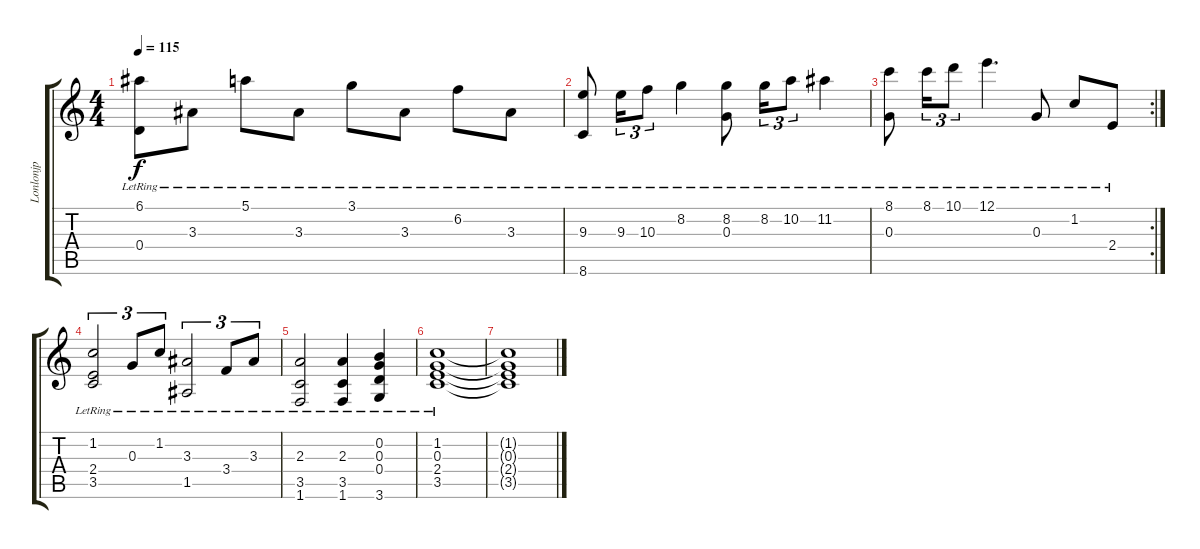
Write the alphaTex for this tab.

\track ("Lonlonjp" "Lonlonjp") {instrument acousticguitarnylon}
\staff {score tabs}
\tuning (E4 B3 G3 D3 A2 E2) {hide}
\ts (4 4)
\tempo 115
\clef g2
\ks c
(6.1{lr} 0.4{lr}).8{dy f} 3.3{lr}.8 5.1{lr}.8 3.3{lr}.8 3.1{lr}.8 3.3{lr}.8 6.2{lr}.8 3.3{lr}.8 |
(9.3{lr} 8.6{lr}).8 9.3{lr}.16{tu (3 2)} 10.3{lr}.8{tu (3 2)} 8.2{lr}.4 (8.2{lr} 0.3{lr}).8 8.2{lr}.16{tu (3 2)} 10.2{lr}.8{tu (3 2)} 11.2{lr}.4 |
\rc 2
(8.1{lr} 0.3{lr}).8 8.1{lr}.16{tu (3 2)} 10.1{lr}.8{tu (3 2)} 12.1{lr}.4{d} 0.3{lr}.8 1.2{lr}.8 2.4{lr}.8 |
(1.2{lr} 2.4{lr} 3.5{lr}).2{tu (3 2)} 0.3{lr}.8{tu (3 2)} 1.2{lr}.8{tu (3 2)} (3.3{lr} 1.5{lr}).2{tu (3 2)} 3.4{lr}.8{tu (3 2)} 3.3{lr}.8{tu (3 2)} |
(2.3{lr} 3.5{lr} 1.6{lr}).2 (2.3{lr} 3.5{lr} 1.6{lr}).4 (0.2{lr} 0.3{lr} 0.4{lr} 3.6{lr}).4 |
(1.2{lr} 0.3{lr} 2.4{lr} 3.5{lr}).1 |
(1.2{t} 0.3{t} 2.4{t} 3.5{t}).1
